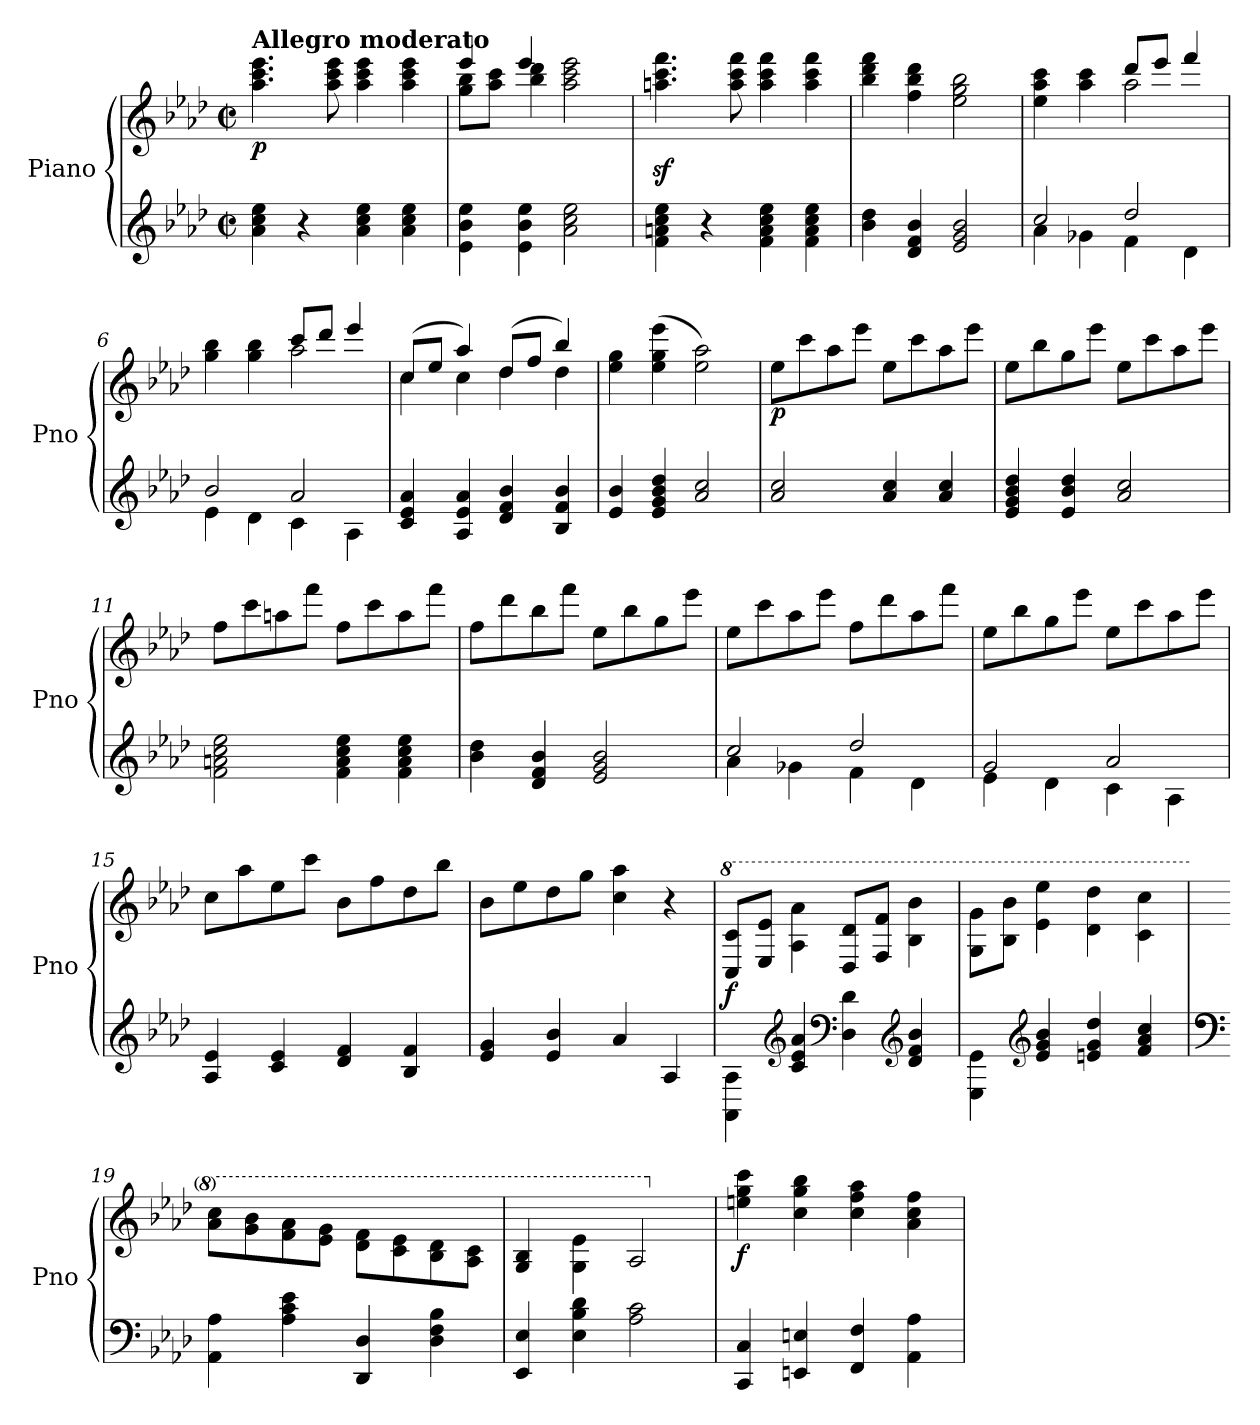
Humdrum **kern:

**kern	**kern	**dynam
*part1	*part1	*part1
*staff2	*staff1	*staff1/2
*I"Piano	*	*
*I'Pno	*	*
*clefG2	*clefG2	*
*k[b-e-a-d-]	*k[b-e-a-d-]	*
*M2/2	*M2/2	*
*met(c|)	*met(c|)	*
=1	=1	=1
!	!LO:TX:a:B:t=Allegro moderato	!
!	!	!LO:DY:b
4a-\ 4cc\ 4ee-\	4.aa-\ 4.ccc\ 4.eee-\	p
4r	.	.
.	8aa-\ 8ccc\ 8eee-\	.
4a-\ 4cc\ 4ee-\	4aa-\ 4ccc\ 4eee-\	.
4a-\ 4cc\ 4ee-\	4aa-\ 4ccc\ 4eee-\	.
=2	=2	=2
*	*^	*
4e-\ 4b-\ 4ee-\	4eee-/	8gg\ 8bb-\L	.
.	.	8aa-\ 8ccc\J	.
4e-\ 4b-\ 4ee-\	4eee-/	4bb-\ 4ddd-\	.
2a-\ 2cc\ 2ee-\	2aa-\ 2ccc\ 2eee-\	2ryy	.
*	*v	*v	*
=3	=3	=3
4f\ 4an\ 4cc\ 4ee-\	4.aan\z< 4.ccc\z< 4.fff\z<	.
4r	.	.
.	8aa\ 8ccc\ 8fff\	.
4f\ 4a\ 4cc\ 4ee-\	4aa\ 4ccc\ 4fff\	.
4f\ 4a\ 4cc\ 4ee-\	4aa\ 4ccc\ 4fff\	.
=4	=4	=4
4b-\ 4dd-\	4bb-\ 4ddd-\ 4fff\	.
4d-/ 4f/ 4b-/	4ff\ 4bb-\ 4ddd-\	.
2e-/ 2g/ 2b-/	2ee-\ 2gg\ 2bb-\	.
!!LO:LB:g=z
=5	=5	=5
*^	*^	*
2cc/	4a-\	4ee-\ 4aa-\ 4ccc\	2ryy	.
.	4g-X\	4aa-\ 4ccc\	.	.
2dd-/	4f\	8ddd-/L	2aa-\	.
.	.	8eee-/J	.	.
.	4d-\	4fff/	.	.
=6	=6	=6	=6	=6
2b-/	4e-\	4gg\ 4bb-\	2ryy	.
.	4d-\	4gg\ 4bb-\	.	.
2a-/	4c\	8ccc/L	2aa-\	.
.	.	8ddd-/J	.	.
.	4A-\	4eee-/	.	.
*v	*v	*	*	*
=7	=7	=7	=7
4c/ 4e-/ 4a-/	(>8cc/L	4cc\	.
.	8ee-/J	.	.
4A-/ 4e-/ 4a-/	4aa-/)	4cc\	.
4d-/ 4f/ 4b-/	(>8dd-/L	4dd-\	.
.	8ff/J	.	.
4B-/ 4f/ 4b-/	4bb-/)	4dd-\	.
*	*v	*v	*
=8	=8	=8
4e-/ 4b-/	4ee-\ 4gg\	.
4e-/ 4g/ 4b-/ 4dd-/	(>4ee-\ 4gg\ 4eee-\	.
2a-/ 2cc/	2ee-\ 2aa-\)	.
!!LO:LB:g=z
=9	=9	=9
!	!	!LO:DY:b
2a-/ 2cc/	8ee-\L	p
.	8ccc\	.
.	8aa-\	.
.	8eee-\J	.
4a-/ 4cc/	8ee-\L	.
.	8ccc\	.
4a-/ 4cc/	8aa-\	.
.	8eee-\J	.
=10	=10	=10
4e-/ 4g/ 4b-/ 4dd-/	8ee-\L	.
.	8bb-\	.
4e-/ 4b-/ 4dd-/	8gg\	.
.	8eee-\J	.
2a-/ 2cc/	8ee-\L	.
.	8ccc\	.
.	8aa-\	.
.	8eee-\J	.
=11	=11	=11
2f\ 2an\ 2cc\ 2ee-\	8ff\L	.
.	8ccc\	.
.	8aan\	.
.	8fff\J	.
4f\ 4a\ 4cc\ 4ee-\	8ff\L	.
.	8ccc\	.
4f\ 4a\ 4cc\ 4ee-\	8aa\	.
.	8fff\J	.
=12	=12	=12
4b-\ 4dd-\	8ff\L	.
.	8ddd-\	.
4d-/ 4f/ 4b-/	8bb-\	.
.	8fff\J	.
2e-/ 2g/ 2b-/	8ee-\L	.
.	8bb-\	.
.	8gg\	.
.	8eee-\J	.
=13	=13	=13
*^	*	*
2cc/	4a-\	8ee-\L	.
.	.	8ccc\	.
.	4g-X\	8aa-\	.
.	.	8eee-\J	.
2dd-/	4f\	8ff\L	.
.	.	8ddd-\	.
.	4d-\	8aa-\	.
.	.	8fff\J	.
!!LO:LB:g=z
=14	=14	=14	=14
2g/	4e-\	8ee-\L	.
.	.	8bb-\	.
.	4d-\	8gg\	.
.	.	8eee-\J	.
2a-/	4c\	8ee-\L	.
.	.	8ccc\	.
.	4A-\	8aa-\	.
.	.	8eee-\J	.
*v	*v	*	*
=15	=15	=15
4A-/ 4e-/	8cc\L	.
.	8aa-\	.
4c/ 4e-/	8ee-\	.
.	8ccc\J	.
4d-/ 4f/	8b-\L	.
.	8ff\	.
4B-/ 4f/	8dd-\	.
.	8bb-\J	.
=16	=16	=16
4e-/ 4g/	8b-\L	.
.	8ee-\	.
4e-/ 4b-/	8dd-\	.
.	8gg\J	.
4a-/	4cc\ 4aa-\	.
4A-/	4r	.
=17	=17	=17
*	*8va	*
!	!	!LO:DY:b
4AA-\ 4A-\	8c/ 8cc/L	f
.	8e-/ 8ee-/J	.
*clefG2	*	*
4c/ 4e-/ 4a-/	4a-\ 4aa-\	.
*clefF4	*	*
4D-\ 4d-\	8d-/ 8dd-/L	.
.	8f/ 8ff/J	.
*clefG2	*	*
4d-/ 4f/ 4b-/	4b-\ 4bb-\	.
=18	=18	=18
4E-\ 4e-\	8g\ 8gg\L	.
.	8b-\ 8bb-\J	.
*clefG2	*	*
4e-/ 4g/ 4b-/	4ee-\ 4eee-\	.
4en/ 4g/ 4dd-/	4dd-\ 4ddd-\	.
4f/ 4a-/ 4cc/	4cc\ 4ccc\	.
!!LO:PB:g=z
=19	=19	=19
*clefF4	*	*
4AA-\ 4A-\	8aa-\ 8ccc\L	.
.	8gg\ 8bb-\	.
4A-\ 4c\ 4e-\	8ff\ 8aa-\	.
.	8ee-\ 8gg\J	.
4DD-/ 4D-/	8dd-\ 8ff\L	.
.	8cc\ 8ee-\	.
4D-\ 4F\ 4B-\	8b-\ 8dd-\	.
.	8a-\ 8cc\J	.
=20	=20	=20
4EE-/ 4E-/	4g/ 4b-/	.
4E-\ 4B-\ 4d-\	4g\ 4ee-\	.
2A-\ 2c\	2a-/	.
=21	=21	=21
*	*X8va	*
!	!	!LO:DY:b
4CC/ 4C/	4een\ 4gg\ 4ccc\	f
4EEn/ 4En/	4cc\ 4gg\ 4bb-\	.
4FF/ 4F/	4cc\ 4ff\ 4aa-\	.
4AA-\ 4A-\	4a-\ 4cc\ 4ff\	.
=	=	=
*-	*-	*-
